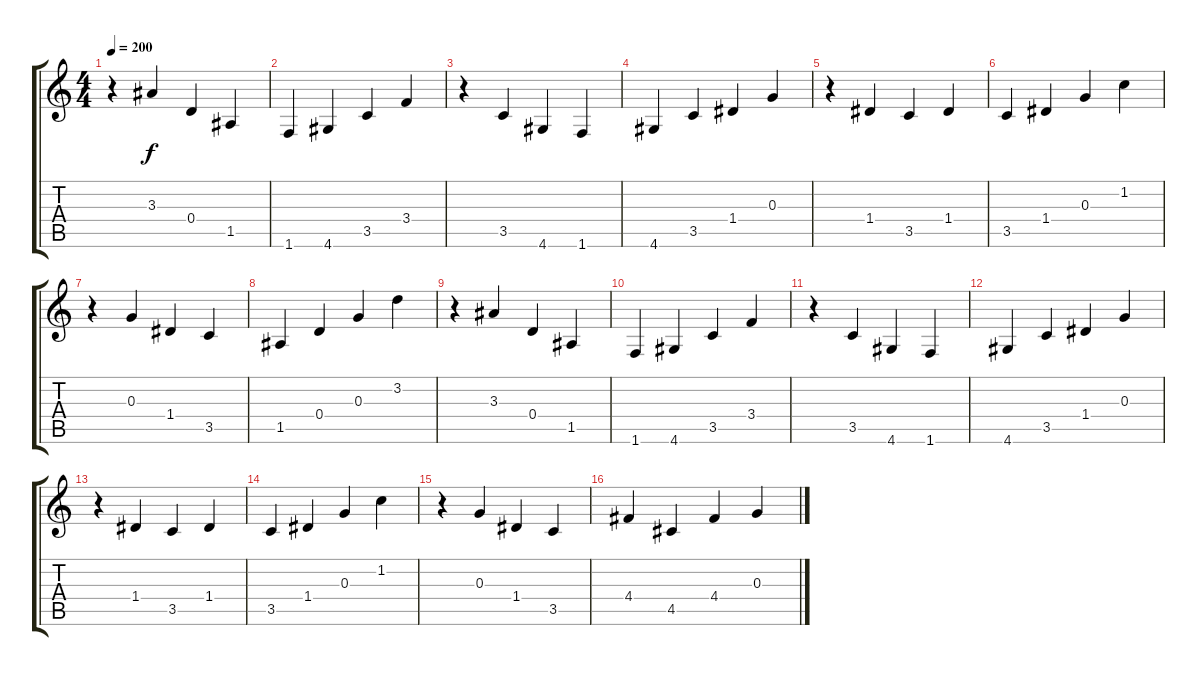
\track "" {instrument electricguitarclean}
\staff {score tabs}
\tuning (E4 B3 G3 D3 A2 E2) {hide}
\ts (4 4)
\tempo 200
\clef g2
\ks c
r.4{dy f} 3.3.4 0.4.4 1.5.4 |
1.6.4 4.6.4 3.5.4 3.4.4 |
r.4 3.5.4 4.6.4 1.6.4 |
4.6.4 3.5.4 1.4.4 0.3.4 |
r.4 1.4.4 3.5.4 1.4.4 |
3.5.4 1.4.4 0.3.4 1.2.4 |
r.4 0.3.4 1.4.4 3.5.4 |
1.5.4 0.4.4 0.3.4 3.2.4 |
r.4 3.3.4 0.4.4 1.5.4 |
1.6.4 4.6.4 3.5.4 3.4.4 |
r.4 3.5.4 4.6.4 1.6.4 |
4.6.4 3.5.4 1.4.4 0.3.4 |
r.4 1.4.4 3.5.4 1.4.4 |
3.5.4 1.4.4 0.3.4 1.2.4 |
r.4 0.3.4 1.4.4 3.5.4 |
4.4.4 4.5.4 4.4.4 0.3.4
